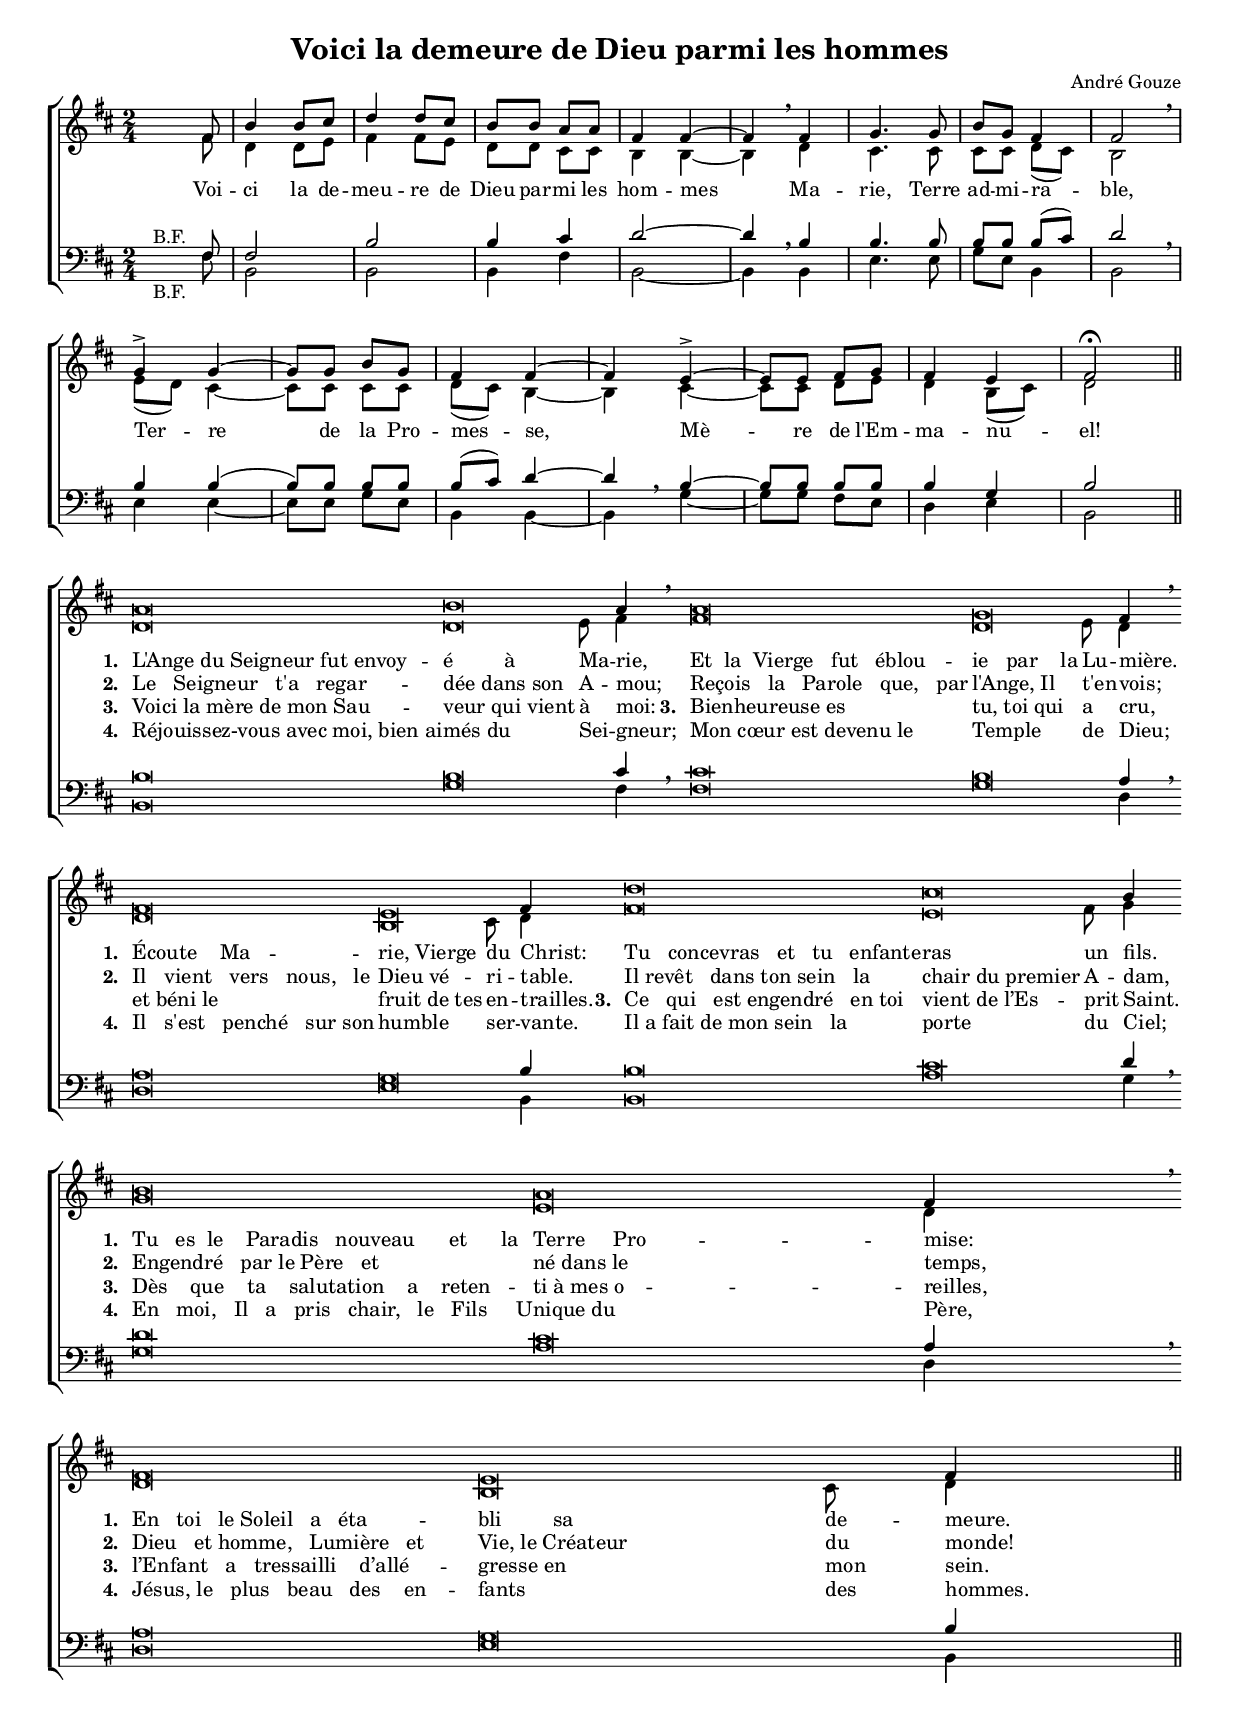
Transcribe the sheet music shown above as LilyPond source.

\version "2.22.0"
\include "italiano.ly"
%en travaux
% la mise en page d'origine est commentée %/break
#(set-global-staff-size 16)
\header {
title = "Voici la demeure de Dieu parmi les hommes"
composer = "André Gouze"
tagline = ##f
}
\paper{
  indent=0
  print-page-number = ##f
  page-count = 1 % sur une page
}


\score {
\new ChoirStaff

<<
<<

\relative do' {\time 2/4 \key re \major
\stemUp s4.fad8 si4 si8 dod re4 re8 dod si si la la fad4 fad ^~ fad \breathe fad sol4. \bar "" %\break
sol8 si sol fad4 fad2 \breathe
\break % ++++++++++ ajout ++++++++
sol4^> sol ^~ sol8 sol si sol fad4 fad ^~ fad \bar "" %\break
mi^> ^~ mi8 mi fad sol fad4 mi fad2\fermata
\bar "||" \break
\cadenzaOn
la\breve si s8 la4 \breathe \bar "" %\break
la\breve sol s8 fad4 \breathe \bar "" %\break
fad\breve mi s8 fad4\bar "" %\break
re'\breve dod s8 si4 \bar "" %\break
si\breve la fad4 \breathe \bar "" %\break
fad\breve mi s8 fad4
\bar "||"
}




\\

\relative do' {
\stemDown s4. fad8 re4 re8 mi fad4 fad8 mi re re dod dod si4 si _~ si re dod4.
dod8 dod dod re _(dod) si2 mi8 _(re) dod4 _~ dod8 dod dod dod re _(dod) si4 _~ si
dod4 _~ dod8 dod re mi re4 si8 _(dod) re2
re\breve re mi8 fad4
fad\breve re mi8 re4
re\breve si dod8 re4
fad\breve mi fad8 sol4
sol\breve mi re4
re\breve si dod8 re4

}


\addlyrics {
  Voi -- ci la de -- meu -- re de Dieu par -- mi les hom -- mes Ma -- rie,
  Terre ad -- mi -- ra -- ble, Ter -- re de la Pro -- mes -- se, Mè -- re de l'Em -- ma -- nu -- el!
  \override LyricText #'self-alignment-X = #-1
  \set stanza = "1. " "L'Ange du Seigneur fut envoy" -- "é         à" Ma -- rie,
  %\set stanza = "1. "
  "Et  la  Vierge   fut   éblou" -- "ie   par    la" Lu -- mière.
  \set stanza = "1. " "Écoute    Ma" -- "rie, Vierge" du Christ:
  "Tu   concevras   et   tu   enfante" -- ras un fils.
  \set stanza = "1. " "Tu   es  le    Paradis   nouveau      et      la" "Terre     Pro" -- mise:
  \set stanza = "1. " "En   toi   le Soleil   a   éta" -- "bli         sa" de -- meure.
}

\addlyrics {
  \repeat unfold 34 \skip 1
  \override LyricText #'self-alignment-X = #-1
  \set stanza = "2. " "Le   Seigneur   t'a   regar" -- "dée dans son" A -- mou;
  %\set stanza = "2. "
  "Reçois   la   Parole   que,   par" "l'Ange, Il" t'en -- vois;
  \set stanza = "2. " "Il   vient   vers   nous,   le" "Dieu vé" -- ri -- table.
  "Il revêt   dans ton sein   la" "chair du premier" A -- dam,
  \set stanza = "2. " "Engendré   par le Père   et" "né dans le" temps,
  \set stanza = "2. " "Dieu   et homme,   Lumière   et" "Vie, le Créateur" du monde!
}

\addlyrics {
  \repeat unfold 34 \skip 1
  \override LyricText #'self-alignment-X = #-1
  \set stanza = "3. " "Voici la mère de mon Sau" -- "veur qui vient" à moi:
  \set stanza = "3. " "Bienheureuse es" "tu, toi qui" a cru, "et béni le" "fruit de tes" en -- trailles.
  \set stanza = "3. " "Ce   qui   est engendré   en toi" "vient de l’Es" -- prit Saint.
  \set stanza = "3. " "Dès    que    ta    salutation    a    reten" -- "ti à mes o" -- reilles,
  \set stanza = "3. " "l’Enfant   a   tressailli    d’allé" -- "gresse en" mon sein.

}

\addlyrics {
  \repeat unfold 34 \skip 1
  \override LyricText #'self-alignment-X = #-1
  \set stanza = "4. " "Réjouissez-vous avec moi, bien ai" -- "més du" Sei -- gneur;
  %\set stanza = "4. "
  "Mon cœur est devenu le" Temple de Dieu;
  \set stanza = "4. " "Il   s'est   penché   sur son" humble ser -- vante.
  "Il a fait de mon sein   la" porte du Ciel;
  \set stanza = "4. " "En   moi,   Il   a   pris   chair,   le   Fils     U" -- "nique du" Père,
  \set stanza = "4. " "Jésus, le   plus   beau   des    en" -- fants des hommes.
}



>>

\\
\new Staff {
\clef bass
\key re \major
<<
\relative do {
\stemUp s4.^\markup "B.F." fad8 fad2 si si4 dod re2 ^~ re4 \breathe si si4.
si8 si si si ^(dod) re2 \breathe si4 si ^(si8) si si si si ^(dod) re4 ^~re \breathe
si ^~si8 si si si si4 sol si2
si\breve si s8 dod4 \breathe
dod\breve si s8 la4 \breathe
la\breve sol s8 si4
si\breve dod s8 re4 \breathe
re\breve dod la4 \breathe
la\breve sol s8 si4
}

\\
\relative do {
\stemDown s4._\markup "B.F." fad8 si,2 si si4 fad' si,2 _~ si4 si mi4.
mi8 sol mi si4 si2 mi4 mi _~ mi8 mi sol mi si4 si _~ si
sol'4 _~ sol8 sol fad mi re4 mi si2
si\breve sol' s8 fad4
fad\breve sol s8 re4
re\breve mi s8 si4
si\breve la' s8 sol4
sol\breve la re,4
re\breve mi s8 si4
}
>>
}

>>
\layout {
\context {
         \Score
         \remove "Bar_number_engraver"
     }
}

  \midi {
    \context {
      \Score
      tempoWholesPerMinute = #(ly:make-moment 65 4)
      }
    }
}
